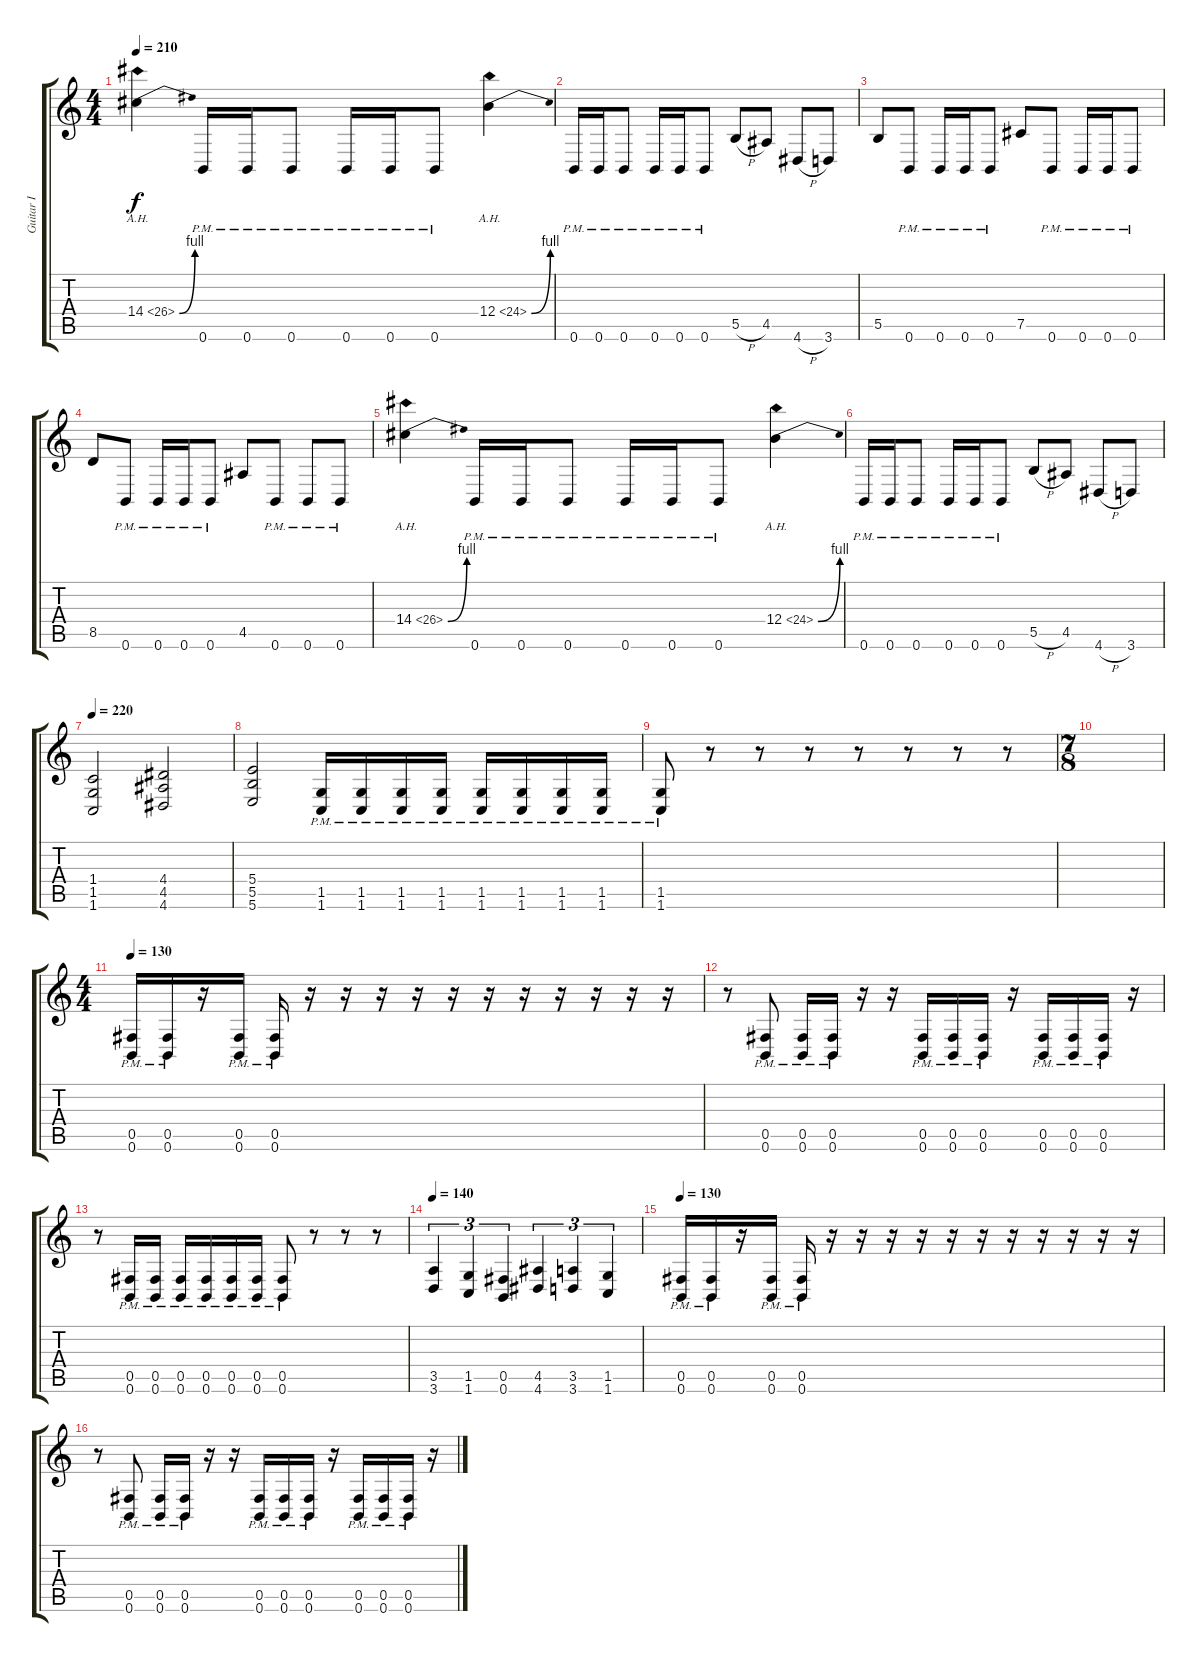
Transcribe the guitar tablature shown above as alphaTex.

\track ("Guitar I" "Guitar I") {instrument distortionguitar}
\staff {score tabs}
\tuning (Db4 Ab3 E3 B2 Gb2 B1) {hide}
\ts (4 4)
\tempo 210
\clef g2
\ks c
14.4{be (bend 0 0 60 4) ah 12}.4{dy f} 0.6{pm}.16 0.6{pm}.16 0.6{pm}.8 0.6{pm}.16 0.6{pm}.16 0.6{pm}.8 12.4{be (bend 0 0 60 4) ah 12}.4 |
0.6{pm}.16 0.6{pm}.16 0.6{pm}.8 0.6{pm}.16 0.6{pm}.16 0.6{pm}.8 5.5{h}.8 4.5.8 4.6{h}.8 3.6.8 |
5.5.8 0.6{pm}.8 0.6{pm}.16 0.6{pm}.16 0.6{pm}.8 7.5.8 0.6{pm}.8 0.6{pm}.16 0.6{pm}.16 0.6{pm}.8 |
8.5.8 0.6{pm}.8 0.6{pm}.16 0.6{pm}.16 0.6{pm}.8 4.5.8 0.6{pm}.8 0.6{pm}.8 0.6{pm}.8 |
14.4{be (bend 0 0 60 4) ah 12}.4 0.6{pm}.16 0.6{pm}.16 0.6{pm}.8 0.6{pm}.16 0.6{pm}.16 0.6{pm}.8 12.4{be (bend 0 0 60 4) ah 12}.4 |
0.6{pm}.16 0.6{pm}.16 0.6{pm}.8 0.6{pm}.16 0.6{pm}.16 0.6{pm}.8 5.5{h}.8 4.5.8 4.6{h}.8 3.6.8 |
\tempo 220
(1.4 1.5 1.6).2 (4.4 4.5 4.6).2 |
(5.4 5.5 5.6).2 (1.5{pm} 1.6{pm}).16 (1.5{pm} 1.6{pm}).16 (1.5{pm} 1.6{pm}).16 (1.5{pm} 1.6{pm}).16 (1.5{pm} 1.6{pm}).16 (1.5{pm} 1.6{pm}).16 (1.5{pm} 1.6{pm}).16 (1.5{pm} 1.6{pm}).16 |
(1.5{pm} 1.6{pm}).8 r.8 r.8 r.8 r.8 r.8 r.8 r.8 |
\ts (7 8)
|
\ts (4 4)
\tempo 130
(0.5{pm} 0.6{pm}).16 (0.5{pm} 0.6{pm}).16 r.16 (0.5{pm} 0.6{pm}).16 (0.5{pm} 0.6{pm}).16 r.16 r.16 r.16 r.16 r.16 r.16 r.16 r.16 r.16 r.16 r.16 |
r.8 (0.5{pm} 0.6{pm}).8 (0.5{pm} 0.6{pm}).16 (0.5{pm} 0.6{pm}).16 r.16 r.16 (0.5{pm} 0.6{pm}).16 (0.5{pm} 0.6{pm}).16 (0.5{pm} 0.6{pm}).16 r.16 (0.5{pm} 0.6{pm}).16 (0.5{pm} 0.6{pm}).16 (0.5{pm} 0.6{pm}).16 r.16 |
r.8 (0.5{pm} 0.6{pm}).16 (0.5{pm} 0.6{pm}).16 (0.5{pm} 0.6{pm}).16 (0.5{pm} 0.6{pm}).16 (0.5{pm} 0.6{pm}).16 (0.5{pm} 0.6{pm}).16 (0.5{pm} 0.6{pm}).8 r.8 r.8 r.8 |
\tempo 140
(3.5 3.6).4{tu (3 2)} (1.5 1.6).4{tu (3 2)} (0.5 0.6).4{tu (3 2)} (4.5 4.6).4{tu (3 2)} (3.5 3.6).4{tu (3 2)} (1.5 1.6).4{tu (3 2)} |
\tempo 130
(0.5{pm} 0.6{pm}).16 (0.5{pm} 0.6{pm}).16 r.16 (0.5{pm} 0.6{pm}).16 (0.5{pm} 0.6{pm}).16 r.16 r.16 r.16 r.16 r.16 r.16 r.16 r.16 r.16 r.16 r.16 |
r.8 (0.5{pm} 0.6{pm}).8 (0.5{pm} 0.6{pm}).16 (0.5{pm} 0.6{pm}).16 r.16 r.16 (0.5{pm} 0.6{pm}).16 (0.5{pm} 0.6{pm}).16 (0.5{pm} 0.6{pm}).16 r.16 (0.5{pm} 0.6{pm}).16 (0.5{pm} 0.6{pm}).16 (0.5{pm} 0.6{pm}).16 r.16
